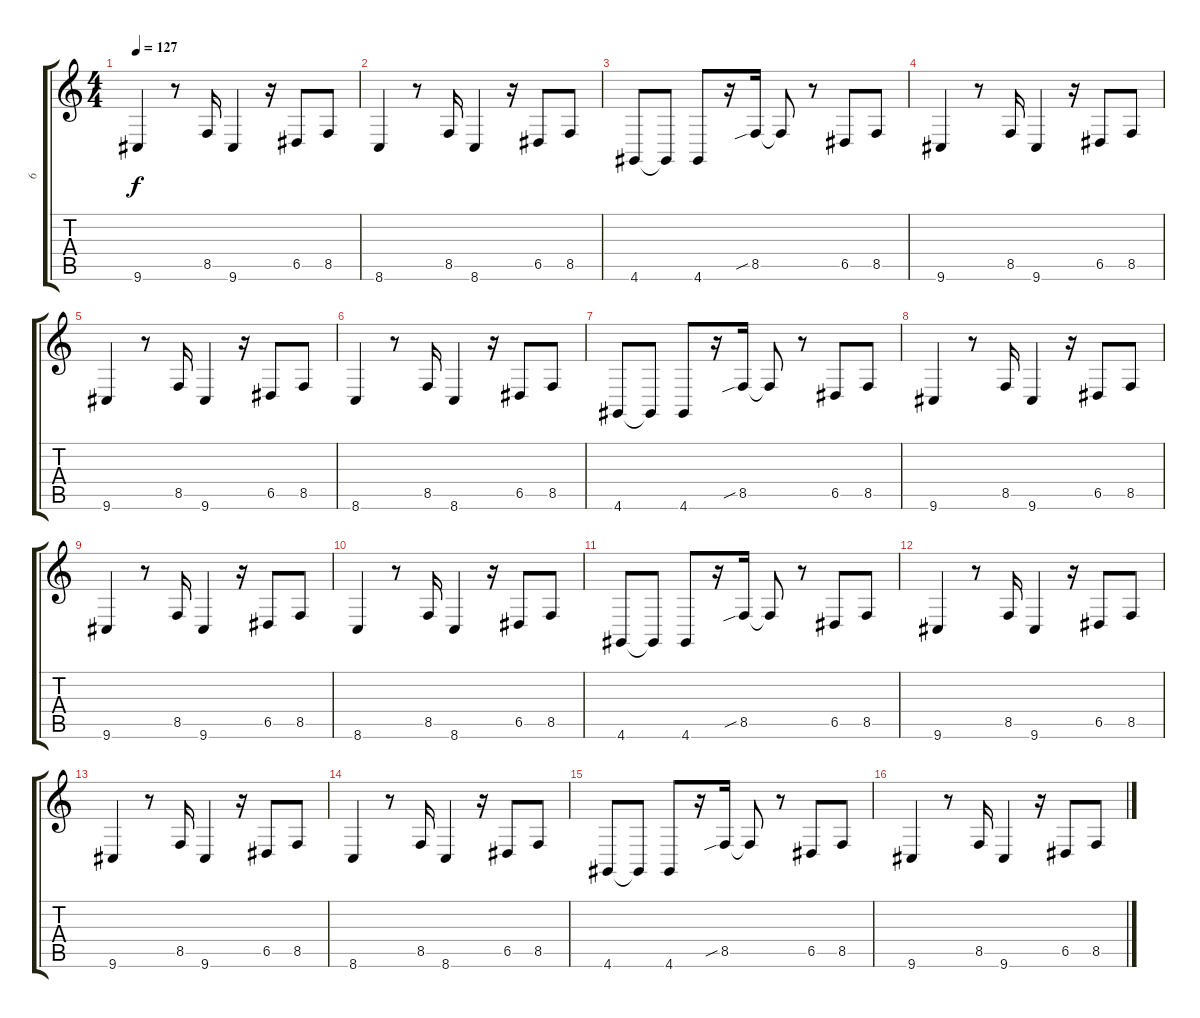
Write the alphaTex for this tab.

\track ("6" "6") {instrument steeldrums}
\staff {score tabs}
\tuning (E4 B3 G3 D3 A2 E2) {hide}
\ts (4 4)
\tempo 127
\clef g2
\ks c
9.6.4{dy f} r.8 8.5.16 9.6.4 r.16 6.5.8 8.5.8 |
8.6.4 r.8 8.5.16 8.6.4 r.16 6.5.8 8.5.8 |
4.6.8 4.6{t}.8 4.6.8 r.16 8.5{sib}.16 8.5{t}.8 r.8 6.5.8 8.5.8 |
9.6.4 r.8 8.5.16 9.6.4 r.16 6.5.8 8.5.8 |
9.6.4 r.8 8.5.16 9.6.4 r.16 6.5.8 8.5.8 |
8.6.4 r.8 8.5.16 8.6.4 r.16 6.5.8 8.5.8 |
4.6.8 4.6{t}.8 4.6.8 r.16 8.5{sib}.16 8.5{t}.8 r.8 6.5.8 8.5.8 |
9.6.4 r.8 8.5.16 9.6.4 r.16 6.5.8 8.5.8 |
9.6.4 r.8 8.5.16 9.6.4 r.16 6.5.8 8.5.8 |
8.6.4 r.8 8.5.16 8.6.4 r.16 6.5.8 8.5.8 |
4.6.8 4.6{t}.8 4.6.8 r.16 8.5{sib}.16 8.5{t}.8 r.8 6.5.8 8.5.8 |
9.6.4 r.8 8.5.16 9.6.4 r.16 6.5.8 8.5.8 |
9.6.4 r.8 8.5.16 9.6.4 r.16 6.5.8 8.5.8 |
8.6.4 r.8 8.5.16 8.6.4 r.16 6.5.8 8.5.8 |
4.6.8 4.6{t}.8 4.6.8 r.16 8.5{sib}.16 8.5{t}.8 r.8 6.5.8 8.5.8 |
9.6.4 r.8 8.5.16 9.6.4 r.16 6.5.8 8.5.8
